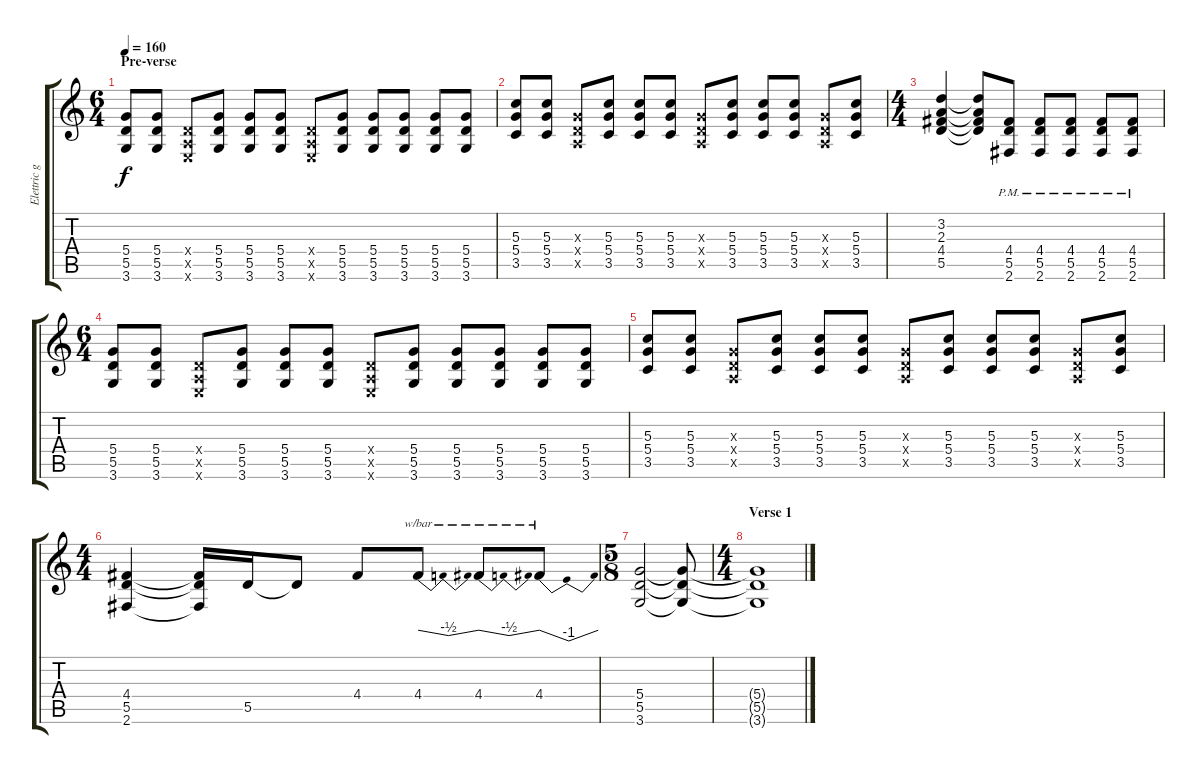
\track ("Elettric guitar" "Elettric g") {instrument distortionguitar}
\staff {score tabs}
\tuning (E4 B3 G3 D3 A2 E2) {hide}
\ts (6 4)
\section ("" "Pre-verse")
\tempo 160
\clef g2
\ks c
(5.4 5.5 3.6).8{dy f} (5.4 5.5 3.6).8 (0.4{x} 0.5{x} 0.6{x}).8 (5.4 5.5 3.6).8 (5.4 5.5 3.6).8 (5.4 5.5 3.6).8 (0.4{x} 0.5{x} 0.6{x}).8 (5.4 5.5 3.6).8 (5.4 5.5 3.6).8 (5.4 5.5 3.6).8 (5.4 5.5 3.6).8 (5.4 5.5 3.6).8 |
(5.3 5.4 3.5).8 (5.3 5.4 3.5).8 (0.3{x} 0.4{x} 0.5{x}).8 (5.3 5.4 3.5).8 (5.3 5.4 3.5).8 (5.3 5.4 3.5).8 (0.3{x} 0.4{x} 0.5{x}).8 (5.3 5.4 3.5).8 (5.3 5.4 3.5).8 (5.3 5.4 3.5).8 (0.3{x} 0.4{x} 0.5{x}).8 (5.3 5.4 3.5).8 |
\ts (4 4)
(3.2 2.3 4.4 5.5).4 (3.2{t} 2.3{t} 4.4{t} 5.5{t}).8 (4.4{pm} 5.5{pm} 2.6{pm}).8 (4.4{pm} 5.5{pm} 2.6{pm}).8 (4.4{pm} 5.5{pm} 2.6{pm}).8 (4.4{pm} 5.5{pm} 2.6{pm}).8 (4.4{pm} 5.5{pm} 2.6{pm}).8 |
\ts (6 4)
(5.4 5.5 3.6).8 (5.4 5.5 3.6).8 (0.4{x} 0.5{x} 0.6{x}).8 (5.4 5.5 3.6).8 (5.4 5.5 3.6).8 (5.4 5.5 3.6).8 (0.4{x} 0.5{x} 0.6{x}).8 (5.4 5.5 3.6).8 (5.4 5.5 3.6).8 (5.4 5.5 3.6).8 (5.4 5.5 3.6).8 (5.4 5.5 3.6).8 |
(5.3 5.4 3.5).8 (5.3 5.4 3.5).8 (0.3{x} 0.4{x} 0.5{x}).8 (5.3 5.4 3.5).8 (5.3 5.4 3.5).8 (5.3 5.4 3.5).8 (0.3{x} 0.4{x} 0.5{x}).8 (5.3 5.4 3.5).8 (5.3 5.4 3.5).8 (5.3 5.4 3.5).8 (0.3{x} 0.4{x} 0.5{x}).8 (5.3 5.4 3.5).8 |
\ts (4 4)
(4.4 5.5 2.6).4 (4.4{t} 5.5{t} 2.6{t}).16 5.5.16 5.5{t}.8 4.4.8 4.4.8{tbe (dip default 0 0 30 -2 60 0)} 4.4.8{tbe (dip default 0 0 30 -2 60 0)} 4.4.8{tbe (dip default 0 0 30 -4 60 0)} |
\ts (5 8)
(5.4 5.5 3.6).2{volume 2} (5.4{t} 5.5{t} 3.6{t}).8 |
\ts (4 4)
\section ("" "Verse 1")
(5.4{t} 5.5{t} 3.6{t}).1
